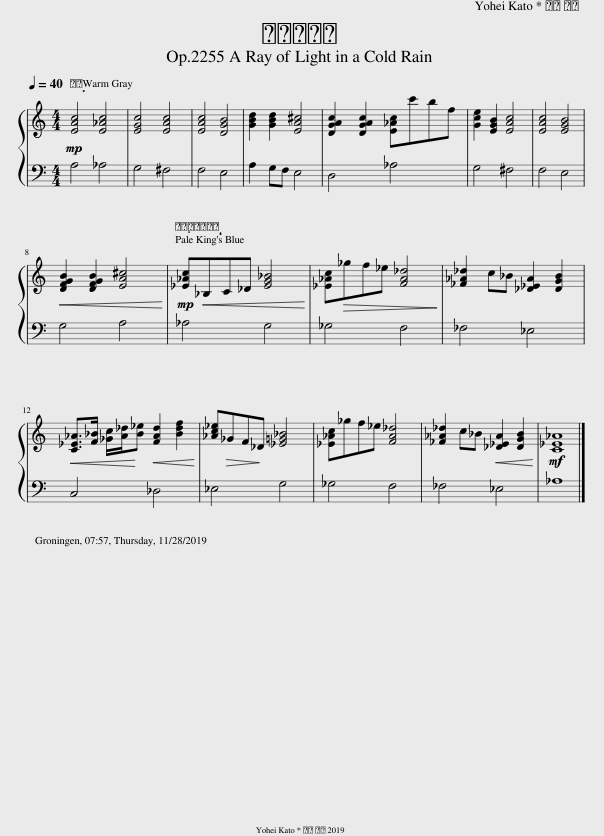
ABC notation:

X:1
%%score { 1 | 2 }
L:1/8
Q:1/4=40
M:4/4
I:linebreak $
K:C
V:1 treble
V:2 bass
V:1
!mp! [EAc]4 [E_Ac]4 | [EGc]4 [EAc]4 | [EAc]4 [DGB]4 | [GBd]2 [GBd]2 [EA^c]4 | [DGAc]2 [DGAc]2 [E_Ac]c'bf | %5
 [Gce]2 [EGB]2 [EAc]4 | [EAc]4 [EGB]4 |$!<(! [DFGB]2 [DFGB]2 [EA^c]4!<)! |!mp! [_E_Ac]!<(!_B,C_D [EG_B]4!<)! | [_E_Ac]!>(!_gf_e [FA_d]4!>)! | %10
 [_F_A_d]2 c_B [_D_EA]2 [DGB]2 |$!<(! [C_E_A]>[F_B] [_Gc]/[A_d]/[B_e]!<(! [FAd]2 [Bdf]2!<)!!<)! | [_Ac_e]!>(!_GF_D [_E=G_B]4!>)! | [_E_Ac]_gf_e [FA_d]4 | [_F_A_d]2 c_B!<(! [_D_EA]2 [DGB]2!<)! | %15
!mf! [C_E_A]8 |] %16
V:2
 A,4 _A,4 | G,4 ^F,4 | F,4 E,4 | A,2 G,F, E,4 | D,4 _A,4 | %5
 G,4 ^F,4 | F,4 E,4 |$ G,4 A,4 | _A,4 G,4 | _G,4 F,4 | %10
 _F,4 _E,4 |$ C,4 _D,4 | _E,4 G,4 | _G,4 F,4 | _F,4 _E,4 | %15
 _A,8 |] %16
